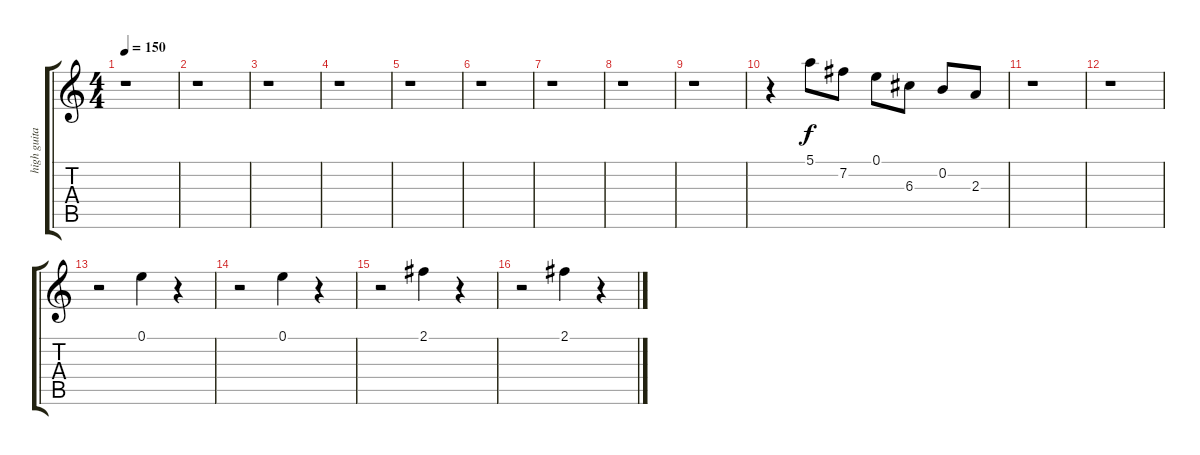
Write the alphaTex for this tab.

\track ("high guitar" "high guita") {instrument acousticguitarnylon}
\staff {score tabs}
\tuning (E4 B3 G3 D3 A2 E2) {hide}
\ts (4 4)
\tempo 150
\clef g2
\ks c
r.1{dy f} |
r.1 |
r.1 |
r.1 |
r.1 |
r.1 |
r.1 |
r.1 |
r.1 |
r.4 5.1.8 7.2.8 0.1.8 6.3.8 0.2.8 2.3.8 |
r.1 |
r.1 |
r.2 0.1.4 r.4 |
r.2 0.1.4 r.4 |
r.2 2.1.4 r.4 |
r.2 2.1.4 r.4
